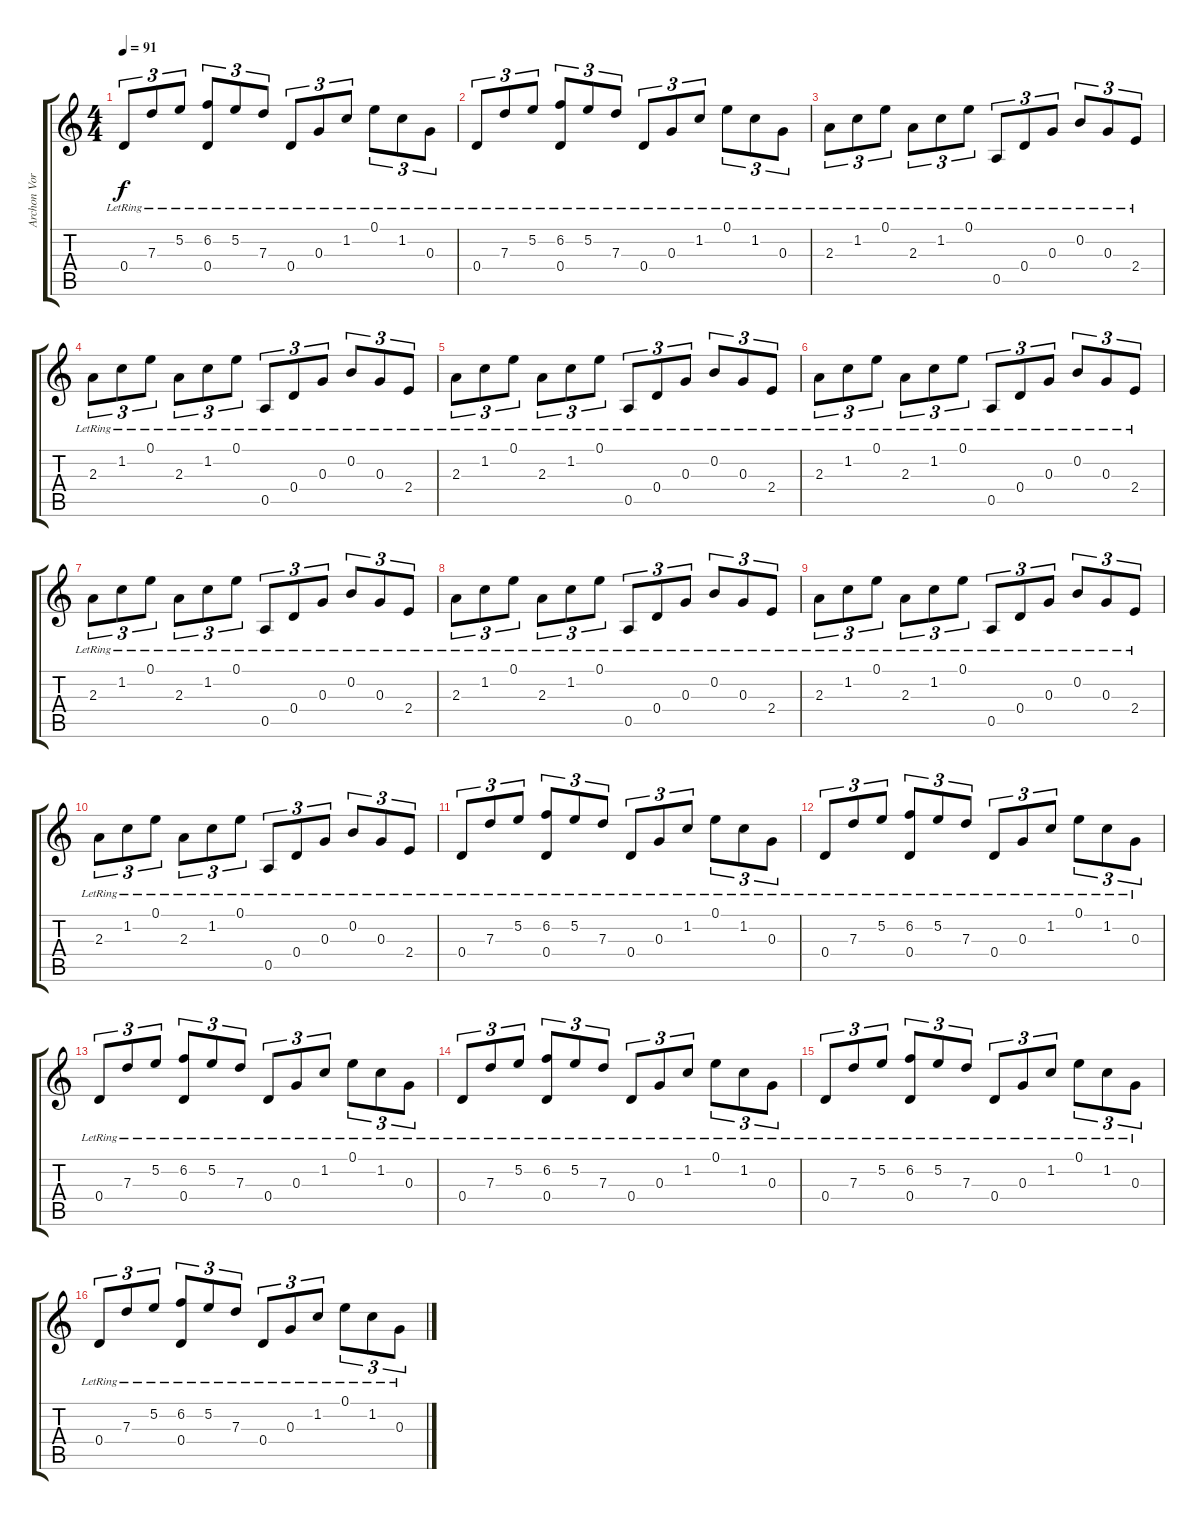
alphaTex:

\track ("Archon Vorskaath" "Archon Vor") {instrument distortionguitar}
\staff {score tabs}
\tuning (E4 B3 G3 D3 A2 E2) {hide}
\ts (4 4)
\tempo 91
\clef g2
\ks c
0.4{lr}.8{tu (3 2) dy f} 7.3{lr}.8{tu (3 2)} 5.2{lr}.8{tu (3 2)} (6.2{lr} 0.4{lr}).8{tu (3 2)} 5.2{lr}.8{tu (3 2)} 7.3{lr}.8{tu (3 2)} 0.4{lr}.8{tu (3 2)} 0.3{lr}.8{tu (3 2)} 1.2{lr}.8{tu (3 2)} 0.1{lr}.8{tu (3 2)} 1.2{lr}.8{tu (3 2)} 0.3{lr}.8{tu (3 2)} |
0.4{lr}.8{tu (3 2)} 7.3{lr}.8{tu (3 2)} 5.2{lr}.8{tu (3 2)} (6.2{lr} 0.4{lr}).8{tu (3 2)} 5.2{lr}.8{tu (3 2)} 7.3{lr}.8{tu (3 2)} 0.4{lr}.8{tu (3 2)} 0.3{lr}.8{tu (3 2)} 1.2{lr}.8{tu (3 2)} 0.1{lr}.8{tu (3 2)} 1.2{lr}.8{tu (3 2)} 0.3{lr}.8{tu (3 2)} |
2.3{lr}.8{tu (3 2)} 1.2{lr}.8{tu (3 2)} 0.1{lr}.8{tu (3 2)} 2.3{lr}.8{tu (3 2)} 1.2{lr}.8{tu (3 2)} 0.1{lr}.8{tu (3 2)} 0.5{lr}.8{tu (3 2)} 0.4{lr}.8{tu (3 2)} 0.3{lr}.8{tu (3 2)} 0.2{lr}.8{tu (3 2)} 0.3{lr}.8{tu (3 2)} 2.4{lr}.8{tu (3 2)} |
2.3{lr}.8{tu (3 2)} 1.2{lr}.8{tu (3 2)} 0.1{lr}.8{tu (3 2)} 2.3{lr}.8{tu (3 2)} 1.2{lr}.8{tu (3 2)} 0.1{lr}.8{tu (3 2)} 0.5{lr}.8{tu (3 2)} 0.4{lr}.8{tu (3 2)} 0.3{lr}.8{tu (3 2)} 0.2{lr}.8{tu (3 2)} 0.3{lr}.8{tu (3 2)} 2.4{lr}.8{tu (3 2)} |
2.3{lr}.8{tu (3 2)} 1.2{lr}.8{tu (3 2)} 0.1{lr}.8{tu (3 2)} 2.3{lr}.8{tu (3 2)} 1.2{lr}.8{tu (3 2)} 0.1{lr}.8{tu (3 2)} 0.5{lr}.8{tu (3 2)} 0.4{lr}.8{tu (3 2)} 0.3{lr}.8{tu (3 2)} 0.2{lr}.8{tu (3 2)} 0.3{lr}.8{tu (3 2)} 2.4{lr}.8{tu (3 2)} |
2.3{lr}.8{tu (3 2)} 1.2{lr}.8{tu (3 2)} 0.1{lr}.8{tu (3 2)} 2.3{lr}.8{tu (3 2)} 1.2{lr}.8{tu (3 2)} 0.1{lr}.8{tu (3 2)} 0.5{lr}.8{tu (3 2)} 0.4{lr}.8{tu (3 2)} 0.3{lr}.8{tu (3 2)} 0.2{lr}.8{tu (3 2)} 0.3{lr}.8{tu (3 2)} 2.4{lr}.8{tu (3 2)} |
2.3{lr}.8{tu (3 2)} 1.2{lr}.8{tu (3 2)} 0.1{lr}.8{tu (3 2)} 2.3{lr}.8{tu (3 2)} 1.2{lr}.8{tu (3 2)} 0.1{lr}.8{tu (3 2)} 0.5{lr}.8{tu (3 2)} 0.4{lr}.8{tu (3 2)} 0.3{lr}.8{tu (3 2)} 0.2{lr}.8{tu (3 2)} 0.3{lr}.8{tu (3 2)} 2.4{lr}.8{tu (3 2)} |
2.3{lr}.8{tu (3 2)} 1.2{lr}.8{tu (3 2)} 0.1{lr}.8{tu (3 2)} 2.3{lr}.8{tu (3 2)} 1.2{lr}.8{tu (3 2)} 0.1{lr}.8{tu (3 2)} 0.5{lr}.8{tu (3 2)} 0.4{lr}.8{tu (3 2)} 0.3{lr}.8{tu (3 2)} 0.2{lr}.8{tu (3 2)} 0.3{lr}.8{tu (3 2)} 2.4{lr}.8{tu (3 2)} |
2.3{lr}.8{tu (3 2)} 1.2{lr}.8{tu (3 2)} 0.1{lr}.8{tu (3 2)} 2.3{lr}.8{tu (3 2)} 1.2{lr}.8{tu (3 2)} 0.1{lr}.8{tu (3 2)} 0.5{lr}.8{tu (3 2)} 0.4{lr}.8{tu (3 2)} 0.3{lr}.8{tu (3 2)} 0.2{lr}.8{tu (3 2)} 0.3{lr}.8{tu (3 2)} 2.4{lr}.8{tu (3 2)} |
2.3{lr}.8{tu (3 2)} 1.2{lr}.8{tu (3 2)} 0.1{lr}.8{tu (3 2)} 2.3{lr}.8{tu (3 2)} 1.2{lr}.8{tu (3 2)} 0.1{lr}.8{tu (3 2)} 0.5{lr}.8{tu (3 2)} 0.4{lr}.8{tu (3 2)} 0.3{lr}.8{tu (3 2)} 0.2{lr}.8{tu (3 2)} 0.3{lr}.8{tu (3 2)} 2.4{lr}.8{tu (3 2)} |
0.4{lr}.8{tu (3 2)} 7.3{lr}.8{tu (3 2)} 5.2{lr}.8{tu (3 2)} (6.2{lr} 0.4{lr}).8{tu (3 2)} 5.2{lr}.8{tu (3 2)} 7.3{lr}.8{tu (3 2)} 0.4{lr}.8{tu (3 2)} 0.3{lr}.8{tu (3 2)} 1.2{lr}.8{tu (3 2)} 0.1{lr}.8{tu (3 2)} 1.2{lr}.8{tu (3 2)} 0.3{lr}.8{tu (3 2)} |
0.4{lr}.8{tu (3 2)} 7.3{lr}.8{tu (3 2)} 5.2{lr}.8{tu (3 2)} (6.2{lr} 0.4{lr}).8{tu (3 2)} 5.2{lr}.8{tu (3 2)} 7.3{lr}.8{tu (3 2)} 0.4{lr}.8{tu (3 2)} 0.3{lr}.8{tu (3 2)} 1.2{lr}.8{tu (3 2)} 0.1{lr}.8{tu (3 2)} 1.2{lr}.8{tu (3 2)} 0.3{lr}.8{tu (3 2)} |
0.4{lr}.8{tu (3 2)} 7.3{lr}.8{tu (3 2)} 5.2{lr}.8{tu (3 2)} (6.2{lr} 0.4{lr}).8{tu (3 2)} 5.2{lr}.8{tu (3 2)} 7.3{lr}.8{tu (3 2)} 0.4{lr}.8{tu (3 2)} 0.3{lr}.8{tu (3 2)} 1.2{lr}.8{tu (3 2)} 0.1{lr}.8{tu (3 2)} 1.2{lr}.8{tu (3 2)} 0.3{lr}.8{tu (3 2)} |
0.4{lr}.8{tu (3 2)} 7.3{lr}.8{tu (3 2)} 5.2{lr}.8{tu (3 2)} (6.2{lr} 0.4{lr}).8{tu (3 2)} 5.2{lr}.8{tu (3 2)} 7.3{lr}.8{tu (3 2)} 0.4{lr}.8{tu (3 2)} 0.3{lr}.8{tu (3 2)} 1.2{lr}.8{tu (3 2)} 0.1{lr}.8{tu (3 2)} 1.2{lr}.8{tu (3 2)} 0.3{lr}.8{tu (3 2)} |
0.4{lr}.8{tu (3 2)} 7.3{lr}.8{tu (3 2)} 5.2{lr}.8{tu (3 2)} (6.2{lr} 0.4{lr}).8{tu (3 2)} 5.2{lr}.8{tu (3 2)} 7.3{lr}.8{tu (3 2)} 0.4{lr}.8{tu (3 2)} 0.3{lr}.8{tu (3 2)} 1.2{lr}.8{tu (3 2)} 0.1{lr}.8{tu (3 2)} 1.2{lr}.8{tu (3 2)} 0.3{lr}.8{tu (3 2)} |
0.4{lr}.8{tu (3 2)} 7.3{lr}.8{tu (3 2)} 5.2{lr}.8{tu (3 2)} (6.2{lr} 0.4{lr}).8{tu (3 2)} 5.2{lr}.8{tu (3 2)} 7.3{lr}.8{tu (3 2)} 0.4{lr}.8{tu (3 2)} 0.3{lr}.8{tu (3 2)} 1.2{lr}.8{tu (3 2)} 0.1{lr}.8{tu (3 2)} 1.2{lr}.8{tu (3 2)} 0.3{lr}.8{tu (3 2)}
